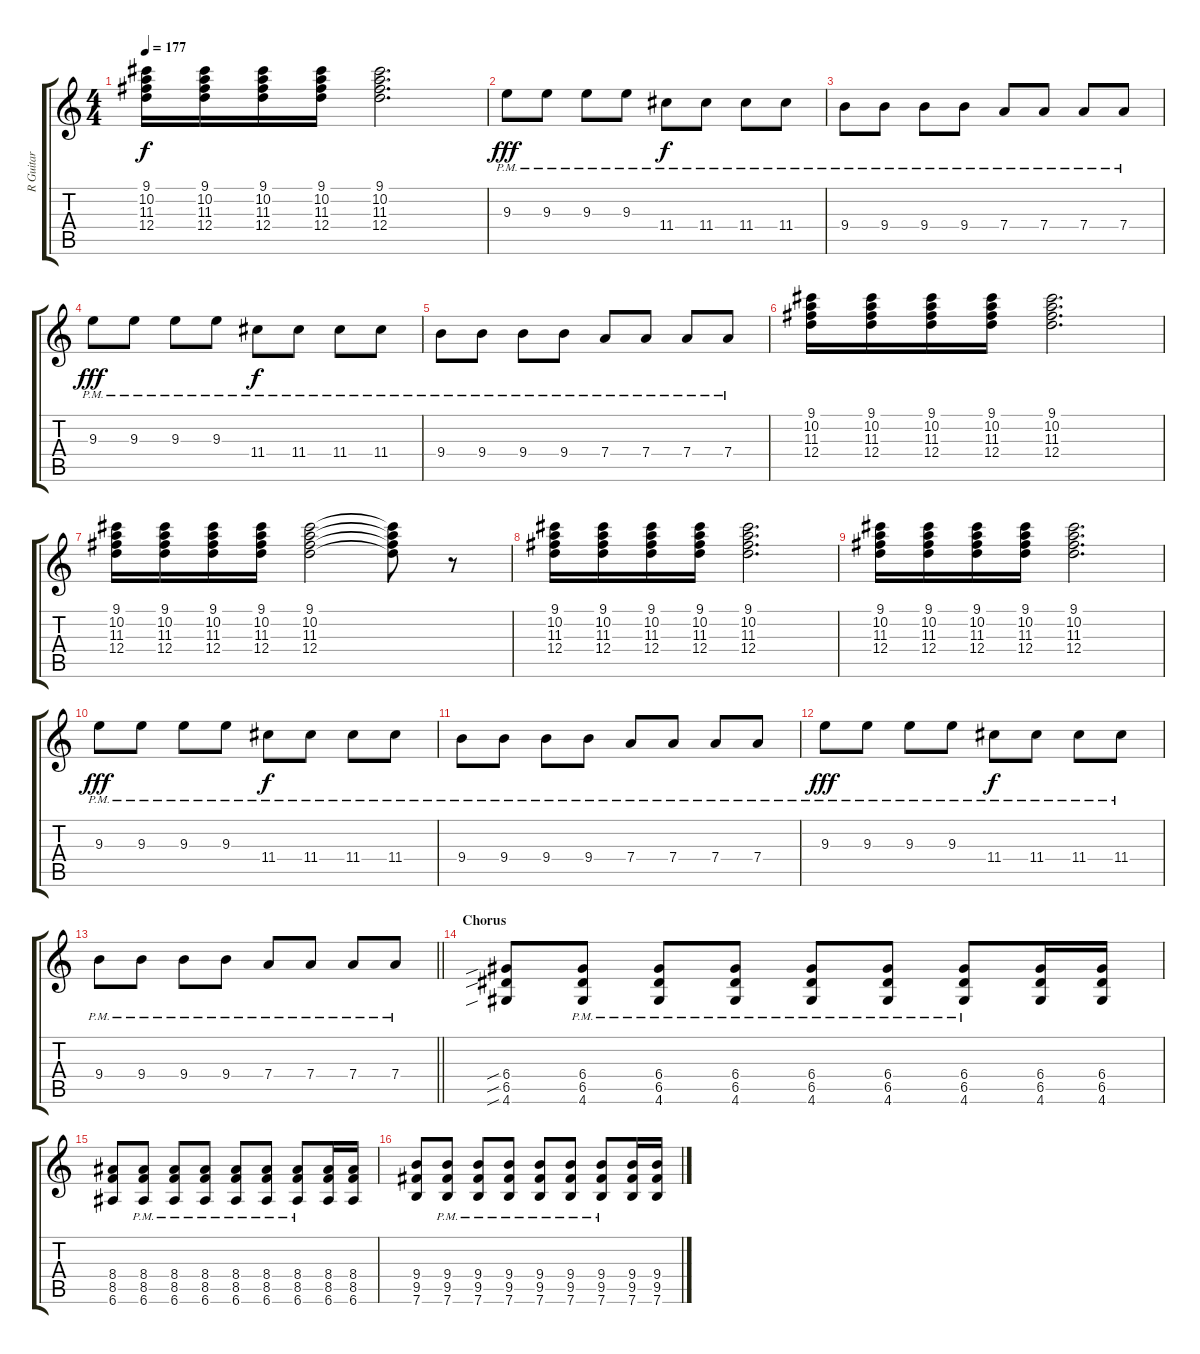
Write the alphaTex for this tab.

\track ("R Guitar" "R Guitar") {instrument overdrivenguitar}
\staff {score tabs}
\tuning (E4 B3 G3 D3 A2 E2) {hide}
\ts (4 4)
\tempo 177
\clef g2
\ks c
(9.1 10.2 11.3 12.4).16{dy f} (9.1 10.2 11.3 12.4).16 (9.1 10.2 11.3 12.4).16 (9.1 10.2 11.3 12.4).16 (9.1 10.2 11.3 12.4).2{d} |
9.3{pm}.8{dy fff} 9.3{pm}.8 9.3{pm}.8 9.3{pm}.8 11.4{pm}.8{dy f} 11.4{pm}.8 11.4{pm}.8 11.4{pm}.8 |
9.4{pm}.8 9.4{pm}.8 9.4{pm}.8 9.4{pm}.8 7.4{pm}.8 7.4{pm}.8 7.4{pm}.8 7.4{pm}.8 |
9.3{pm}.8{dy fff} 9.3{pm}.8 9.3{pm}.8 9.3{pm}.8 11.4{pm}.8{dy f} 11.4{pm}.8 11.4{pm}.8 11.4{pm}.8 |
9.4{pm}.8 9.4{pm}.8 9.4{pm}.8 9.4{pm}.8 7.4{pm}.8 7.4{pm}.8 7.4{pm}.8 7.4{pm}.8 |
(9.1 10.2 11.3 12.4).16 (9.1 10.2 11.3 12.4).16 (9.1 10.2 11.3 12.4).16 (9.1 10.2 11.3 12.4).16 (9.1 10.2 11.3 12.4).2{d} |
(9.1 10.2 11.3 12.4).16 (9.1 10.2 11.3 12.4).16 (9.1 10.2 11.3 12.4).16 (9.1 10.2 11.3 12.4).16 (9.1 10.2 11.3 12.4).2 (9.1{t} 10.2{t} 11.3{t} 12.4{t}).8 r.8 |
(9.1 10.2 11.3 12.4).16 (9.1 10.2 11.3 12.4).16 (9.1 10.2 11.3 12.4).16 (9.1 10.2 11.3 12.4).16 (9.1 10.2 11.3 12.4).2{d} |
(9.1 10.2 11.3 12.4).16 (9.1 10.2 11.3 12.4).16 (9.1 10.2 11.3 12.4).16 (9.1 10.2 11.3 12.4).16 (9.1 10.2 11.3 12.4).2{d} |
9.3{pm}.8{dy fff} 9.3{pm}.8 9.3{pm}.8 9.3{pm}.8 11.4{pm}.8{dy f} 11.4{pm}.8 11.4{pm}.8 11.4{pm}.8 |
9.4{pm}.8 9.4{pm}.8 9.4{pm}.8 9.4{pm}.8 7.4{pm}.8 7.4{pm}.8 7.4{pm}.8 7.4{pm}.8 |
9.3{pm}.8{dy fff} 9.3{pm}.8 9.3{pm}.8 9.3{pm}.8 11.4{pm}.8{dy f} 11.4{pm}.8 11.4{pm}.8 11.4{pm}.8 |
\barLineRight lightlight
9.4{pm}.8 9.4{pm}.8 9.4{pm}.8 9.4{pm}.8 7.4{pm}.8 7.4{pm}.8 7.4{pm}.8 7.4{pm}.8 |
\section ("" "Chorus")
(6.4{sib} 6.5{sib} 4.6{sib}).8 (6.4{pm} 6.5{pm} 4.6{pm}).8 (6.4{pm} 6.5{pm} 4.6{pm}).8 (6.4{pm} 6.5{pm} 4.6{pm}).8 (6.4{pm} 6.5{pm} 4.6{pm}).8 (6.4{pm} 6.5{pm} 4.6{pm}).8 (6.4{pm} 6.5{pm} 4.6{pm}).8 (6.4 6.5 4.6).16 (6.4 6.5 4.6).16 |
(8.4 8.5 6.6).8 (8.4{pm} 8.5{pm} 6.6{pm}).8 (8.4{pm} 8.5{pm} 6.6{pm}).8 (8.4{pm} 8.5{pm} 6.6{pm}).8 (8.4{pm} 8.5{pm} 6.6{pm}).8 (8.4{pm} 8.5{pm} 6.6{pm}).8 (8.4{pm} 8.5{pm} 6.6{pm}).8 (8.4 8.5 6.6).16 (8.4 8.5 6.6).16 |
(9.4 9.5 7.6).8 (9.4{pm} 9.5{pm} 7.6{pm}).8 (9.4{pm} 9.5{pm} 7.6{pm}).8 (9.4{pm} 9.5{pm} 7.6{pm}).8 (9.4{pm} 9.5{pm} 7.6{pm}).8 (9.4{pm} 9.5{pm} 7.6{pm}).8 (9.4{pm} 9.5{pm} 7.6{pm}).8 (9.4 9.5 7.6).16 (9.4 9.5 7.6).16
